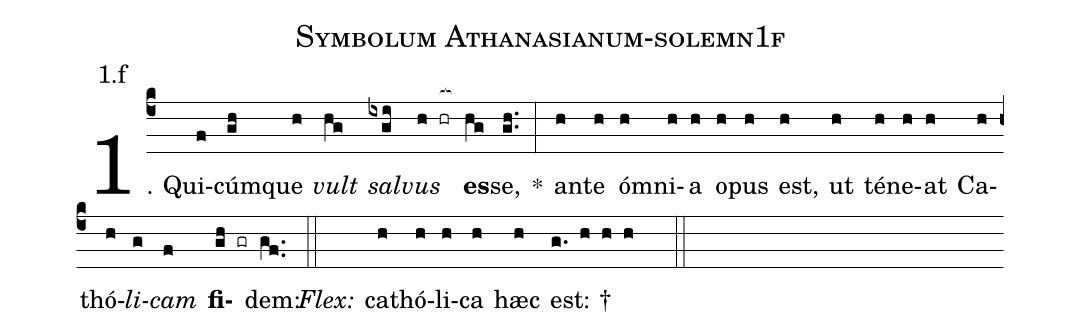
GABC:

name: Symbolum Athanasianum-solemn1f;
annotation: 1.f;
%%
(c4)1. Qui(f)cúm(gh)que(h) <i>vult</i>(hg) <i>sal</i>(ixgi)<i>vus</i>(h hr[ocb:1{]) <b>es</b>(hg[ocb:0}])se,(gh..) *(:) an(h)te(h) óm(h)ni(h)a(h) o(h)pus(h) est,(h) ut(h) té(h)ne(h)at(h) Ca(h)thó(h)<i>li</i>(g)<i>cam</i>(f) <b>fi</b>(gh gr)dem:(gf..) (::)
<i>Flex:</i>()  ca(h)thó(h)li(h)ca(h) hæc(h) est: †(g. h h h  ::)
